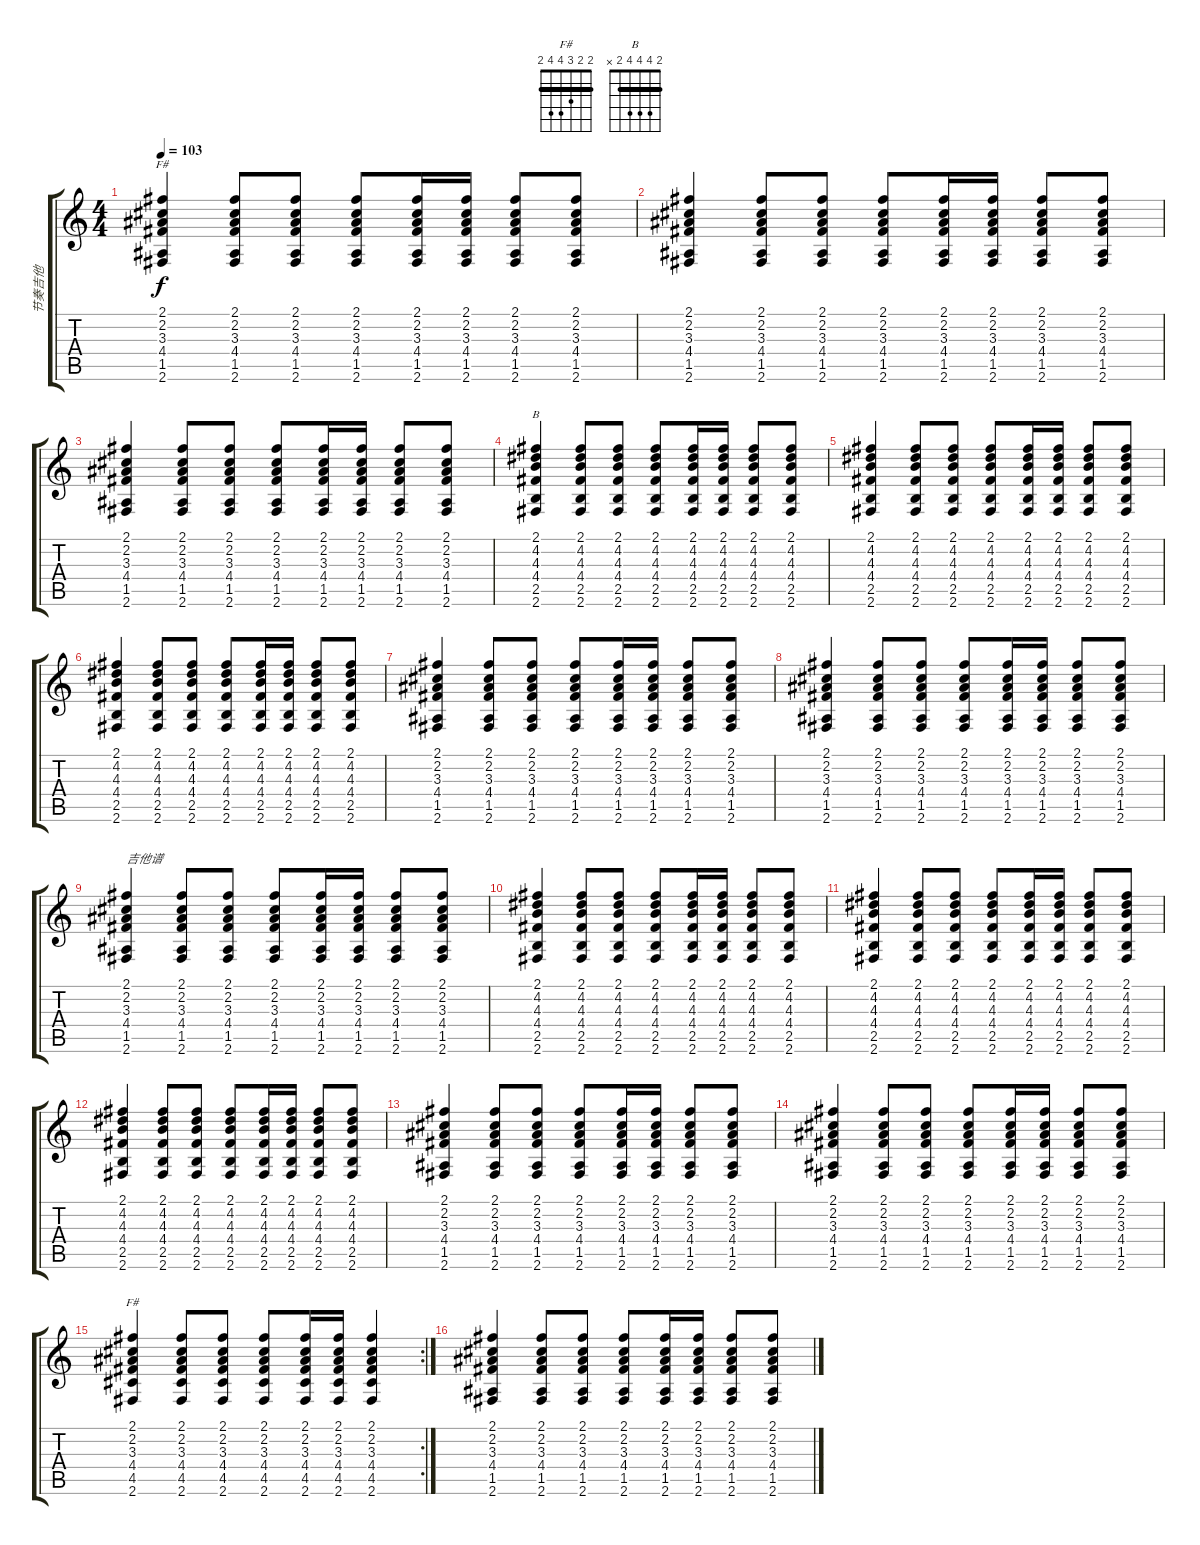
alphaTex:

\track ("节奏吉他" "节奏吉他") {instrument electricguitarjazz}
\staff {score tabs}
\tuning (E4 B3 G3 D3 A2 E2) {hide}
\chord ("F#" 2 2 3 x 1 2) {barre 2}
\chord ("B" 2 4 4 4 2 x) {barre 2}
\chord ("F#" 2 2 3 4 4 2) {barre 2}
\ts (4 4)
\tempo 103
\clef g2
\ks c
(2.1 2.2 3.3 4.4 1.5 2.6).4{ch "F#" dy f} (2.1 2.2 3.3 4.4 1.5 2.6).8 (2.1 2.2 3.3 4.4 1.5 2.6).8 (2.1 2.2 3.3 4.4 1.5 2.6).8 (2.1 2.2 3.3 4.4 1.5 2.6).16 (2.1 2.2 3.3 4.4 1.5 2.6).16 (2.1 2.2 3.3 4.4 1.5 2.6).8 (2.1 2.2 3.3 4.4 1.5 2.6).8 |
(2.1 2.2 3.3 4.4 1.5 2.6).4 (2.1 2.2 3.3 4.4 1.5 2.6).8 (2.1 2.2 3.3 4.4 1.5 2.6).8 (2.1 2.2 3.3 4.4 1.5 2.6).8 (2.1 2.2 3.3 4.4 1.5 2.6).16 (2.1 2.2 3.3 4.4 1.5 2.6).16 (2.1 2.2 3.3 4.4 1.5 2.6).8 (2.1 2.2 3.3 4.4 1.5 2.6).8 |
(2.1 2.2 3.3 4.4 1.5 2.6).4 (2.1 2.2 3.3 4.4 1.5 2.6).8 (2.1 2.2 3.3 4.4 1.5 2.6).8 (2.1 2.2 3.3 4.4 1.5 2.6).8 (2.1 2.2 3.3 4.4 1.5 2.6).16 (2.1 2.2 3.3 4.4 1.5 2.6).16 (2.1 2.2 3.3 4.4 1.5 2.6).8 (2.1 2.2 3.3 4.4 1.5 2.6).8 |
(2.1 4.2 4.3 4.4 2.5 2.6).4{ch "B"} (2.1 4.2 4.3 4.4 2.5 2.6).8 (2.1 4.2 4.3 4.4 2.5 2.6).8 (2.1 4.2 4.3 4.4 2.5 2.6).8 (2.1 4.2 4.3 4.4 2.5 2.6).16 (2.1 4.2 4.3 4.4 2.5 2.6).16 (2.1 4.2 4.3 4.4 2.5 2.6).8 (2.1 4.2 4.3 4.4 2.5 2.6).8 |
(2.1 4.2 4.3 4.4 2.5 2.6).4 (2.1 4.2 4.3 4.4 2.5 2.6).8 (2.1 4.2 4.3 4.4 2.5 2.6).8 (2.1 4.2 4.3 4.4 2.5 2.6).8 (2.1 4.2 4.3 4.4 2.5 2.6).16 (2.1 4.2 4.3 4.4 2.5 2.6).16 (2.1 4.2 4.3 4.4 2.5 2.6).8 (2.1 4.2 4.3 4.4 2.5 2.6).8 |
(2.1 4.2 4.3 4.4 2.5 2.6).4 (2.1 4.2 4.3 4.4 2.5 2.6).8 (2.1 4.2 4.3 4.4 2.5 2.6).8 (2.1 4.2 4.3 4.4 2.5 2.6).8 (2.1 4.2 4.3 4.4 2.5 2.6).16 (2.1 4.2 4.3 4.4 2.5 2.6).16 (2.1 4.2 4.3 4.4 2.5 2.6).8 (2.1 4.2 4.3 4.4 2.5 2.6).8 |
(2.1 2.2 3.3 4.4 1.5 2.6).4 (2.1 2.2 3.3 4.4 1.5 2.6).8 (2.1 2.2 3.3 4.4 1.5 2.6).8 (2.1 2.2 3.3 4.4 1.5 2.6).8 (2.1 2.2 3.3 4.4 1.5 2.6).16 (2.1 2.2 3.3 4.4 1.5 2.6).16 (2.1 2.2 3.3 4.4 1.5 2.6).8 (2.1 2.2 3.3 4.4 1.5 2.6).8 |
(2.1 2.2 3.3 4.4 1.5 2.6).4 (2.1 2.2 3.3 4.4 1.5 2.6).8 (2.1 2.2 3.3 4.4 1.5 2.6).8 (2.1 2.2 3.3 4.4 1.5 2.6).8 (2.1 2.2 3.3 4.4 1.5 2.6).16 (2.1 2.2 3.3 4.4 1.5 2.6).16 (2.1 2.2 3.3 4.4 1.5 2.6).8 (2.1 2.2 3.3 4.4 1.5 2.6).8 |
(2.1 2.2 3.3 4.4 1.5 2.6).4{txt "吉他谱"} (2.1 2.2 3.3 4.4 1.5 2.6).8 (2.1 2.2 3.3 4.4 1.5 2.6).8 (2.1 2.2 3.3 4.4 1.5 2.6).8 (2.1 2.2 3.3 4.4 1.5 2.6).16 (2.1 2.2 3.3 4.4 1.5 2.6).16 (2.1 2.2 3.3 4.4 1.5 2.6).8 (2.1 2.2 3.3 4.4 1.5 2.6).8 |
(2.1 4.2 4.3 4.4 2.5 2.6).4 (2.1 4.2 4.3 4.4 2.5 2.6).8 (2.1 4.2 4.3 4.4 2.5 2.6).8 (2.1 4.2 4.3 4.4 2.5 2.6).8 (2.1 4.2 4.3 4.4 2.5 2.6).16 (2.1 4.2 4.3 4.4 2.5 2.6).16 (2.1 4.2 4.3 4.4 2.5 2.6).8 (2.1 4.2 4.3 4.4 2.5 2.6).8 |
(2.1 4.2 4.3 4.4 2.5 2.6).4 (2.1 4.2 4.3 4.4 2.5 2.6).8 (2.1 4.2 4.3 4.4 2.5 2.6).8 (2.1 4.2 4.3 4.4 2.5 2.6).8 (2.1 4.2 4.3 4.4 2.5 2.6).16 (2.1 4.2 4.3 4.4 2.5 2.6).16 (2.1 4.2 4.3 4.4 2.5 2.6).8 (2.1 4.2 4.3 4.4 2.5 2.6).8 |
(2.1 4.2 4.3 4.4 2.5 2.6).4 (2.1 4.2 4.3 4.4 2.5 2.6).8 (2.1 4.2 4.3 4.4 2.5 2.6).8 (2.1 4.2 4.3 4.4 2.5 2.6).8 (2.1 4.2 4.3 4.4 2.5 2.6).16 (2.1 4.2 4.3 4.4 2.5 2.6).16 (2.1 4.2 4.3 4.4 2.5 2.6).8 (2.1 4.2 4.3 4.4 2.5 2.6).8 |
(2.1 2.2 3.3 4.4 1.5 2.6).4 (2.1 2.2 3.3 4.4 1.5 2.6).8 (2.1 2.2 3.3 4.4 1.5 2.6).8 (2.1 2.2 3.3 4.4 1.5 2.6).8 (2.1 2.2 3.3 4.4 1.5 2.6).16 (2.1 2.2 3.3 4.4 1.5 2.6).16 (2.1 2.2 3.3 4.4 1.5 2.6).8 (2.1 2.2 3.3 4.4 1.5 2.6).8 |
(2.1 2.2 3.3 4.4 1.5 2.6).4 (2.1 2.2 3.3 4.4 1.5 2.6).8 (2.1 2.2 3.3 4.4 1.5 2.6).8 (2.1 2.2 3.3 4.4 1.5 2.6).8 (2.1 2.2 3.3 4.4 1.5 2.6).16 (2.1 2.2 3.3 4.4 1.5 2.6).16 (2.1 2.2 3.3 4.4 1.5 2.6).8 (2.1 2.2 3.3 4.4 1.5 2.6).8 |
\rc 2
(2.1 2.2 3.3 4.4 4.5 2.6).4{ch "F#"} (2.1 2.2 3.3 4.4 4.5 2.6).8 (2.1 2.2 3.3 4.4 4.5 2.6).8 (2.1 2.2 3.3 4.4 4.5 2.6).8 (2.1 2.2 3.3 4.4 4.5 2.6).16 (2.1 2.2 3.3 4.4 4.5 2.6).16 (2.1 2.2 3.3 4.4 4.5 2.6).4 |
(2.1 2.2 3.3 4.4 1.5 2.6).4 (2.1 2.2 3.3 4.4 1.5 2.6).8 (2.1 2.2 3.3 4.4 1.5 2.6).8 (2.1 2.2 3.3 4.4 1.5 2.6).8 (2.1 2.2 3.3 4.4 1.5 2.6).16 (2.1 2.2 3.3 4.4 1.5 2.6).16 (2.1 2.2 3.3 4.4 1.5 2.6).8 (2.1 2.2 3.3 4.4 1.5 2.6).8
